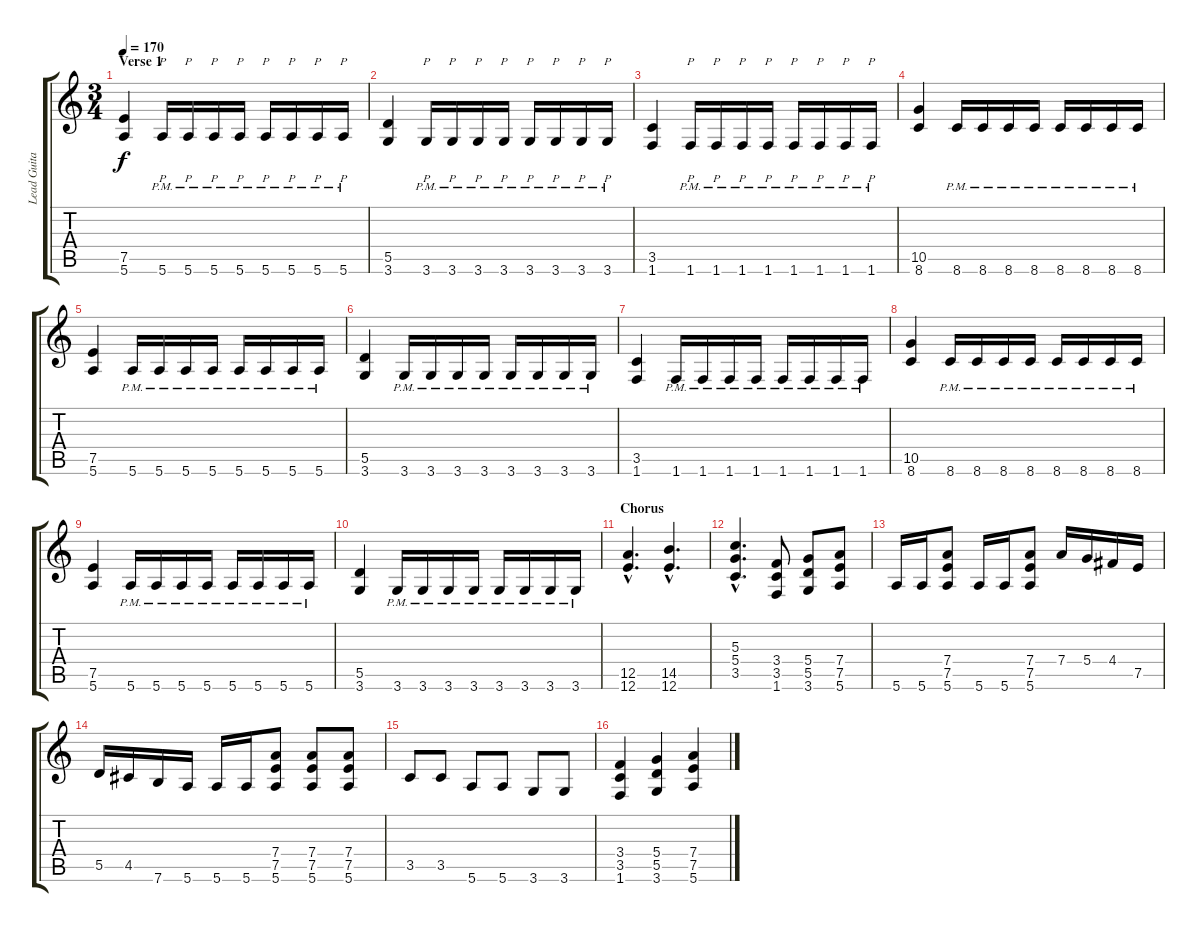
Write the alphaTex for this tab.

\track ("Lead Guitar" "Lead Guita") {instrument distortionguitar}
\staff {score tabs}
\tuning (E4 B3 G3 D3 A2 E2) {hide}
\ts (3 4)
\section ("" "Verse 1")
\tempo 170
\clef g2
\ks c
(7.5 5.6).4{dy f volume 16} 5.6{pm}.16{p} 5.6{pm}.16{p} 5.6{pm}.16{p} 5.6{pm}.16{p} 5.6{pm}.16{p} 5.6{pm}.16{p} 5.6{pm}.16{p} 5.6{pm}.16{p} |
(5.5 3.6).4 3.6{pm}.16{p} 3.6{pm}.16{p} 3.6{pm}.16{p} 3.6{pm}.16{p} 3.6{pm}.16{p} 3.6{pm}.16{p} 3.6{pm}.16{p} 3.6{pm}.16{p} |
(3.5 1.6).4 1.6{pm}.16{p} 1.6{pm}.16{p} 1.6{pm}.16{p} 1.6{pm}.16{p} 1.6{pm}.16{p} 1.6{pm}.16{p} 1.6{pm}.16{p} 1.6{pm}.16{p} |
(10.5 8.6).4 8.6{pm}.16 8.6{pm}.16 8.6{pm}.16 8.6{pm}.16 8.6{pm}.16 8.6{pm}.16 8.6{pm}.16 8.6{pm}.16 |
(7.5 5.6).4 5.6{pm}.16 5.6{pm}.16 5.6{pm}.16 5.6{pm}.16 5.6{pm}.16 5.6{pm}.16 5.6{pm}.16 5.6{pm}.16 |
(5.5 3.6).4 3.6{pm}.16 3.6{pm}.16 3.6{pm}.16 3.6{pm}.16 3.6{pm}.16 3.6{pm}.16 3.6{pm}.16 3.6{pm}.16 |
(3.5 1.6).4 1.6{pm}.16 1.6{pm}.16 1.6{pm}.16 1.6{pm}.16 1.6{pm}.16 1.6{pm}.16 1.6{pm}.16 1.6{pm}.16 |
(10.5 8.6).4 8.6{pm}.16 8.6{pm}.16 8.6{pm}.16 8.6{pm}.16 8.6{pm}.16 8.6{pm}.16 8.6{pm}.16 8.6{pm}.16 |
(7.5 5.6).4 5.6{pm}.16 5.6{pm}.16 5.6{pm}.16 5.6{pm}.16 5.6{pm}.16 5.6{pm}.16 5.6{pm}.16 5.6{pm}.16 |
(5.5 3.6).4 3.6{pm}.16 3.6{pm}.16 3.6{pm}.16 3.6{pm}.16 3.6{pm}.16 3.6{pm}.16 3.6{pm}.16 3.6{pm}.16 |
\section ("" "Chorus")
(12.5{hac} 12.6{hac}).4{d} (14.5{hac} 12.6{hac}).4{d} |
(5.3{hac} 5.4{hac} 3.5{hac}).4{d} (3.4 3.5 1.6).8 (5.4 5.5 3.6).8 (7.4 7.5 5.6).8 |
5.6.16 5.6.16 (7.4 7.5 5.6).8 5.6.16 5.6.16 (7.4 7.5 5.6).8 7.4.16 5.4.16 4.4.16 7.5.16 |
5.5.16 4.5.16 7.6.16 5.6.16 5.6.16 5.6.16 (7.4 7.5 5.6).8 (7.4 7.5 5.6).8 (7.4 7.5 5.6).8 |
3.5.8 3.5.8 5.6.8 5.6.8 3.6.8 3.6.8 |
(3.4 3.5 1.6).4 (5.4 5.5 3.6).4 (7.4 7.5 5.6).4
